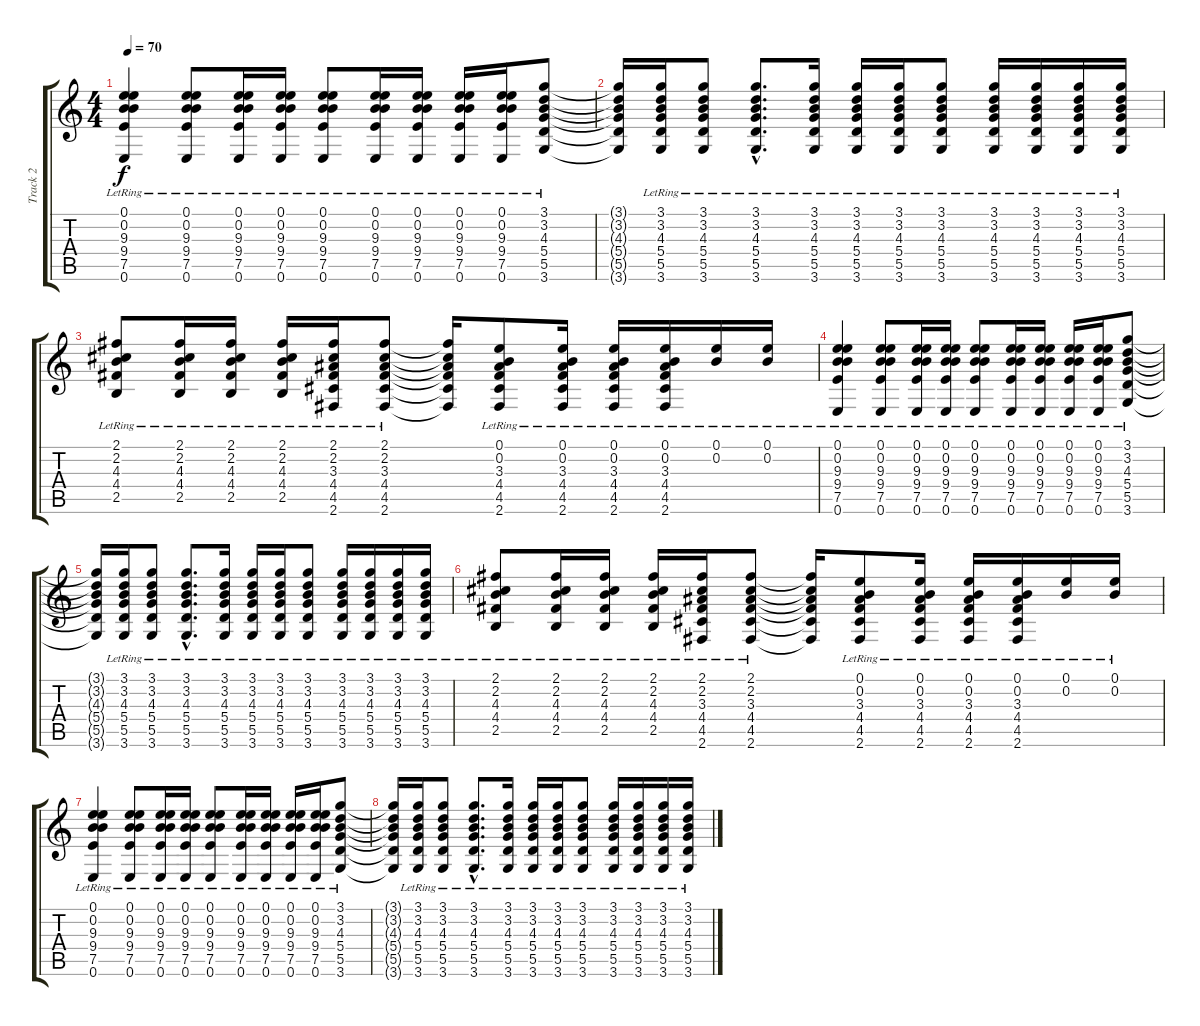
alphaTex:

\track ("Track 2" "Track 2") {instrument electricguitarclean}
\staff {score tabs}
\tuning (E4 B3 G3 D3 A2 E2) {hide}
\ts (4 4)
\tempo 70
\clef g2
\ks c
(0.1{lr} 0.2{lr} 9.3{lr} 9.4{lr} 7.5{lr} 0.6{lr}).4{dy f} (0.1{lr} 0.2{lr} 9.3{lr} 9.4{lr} 7.5{lr} 0.6{lr}).8 (0.1{lr} 0.2{lr} 9.3{lr} 9.4{lr} 7.5{lr} 0.6{lr}).16 (0.1{lr} 0.2{lr} 9.3{lr} 9.4{lr} 7.5{lr} 0.6{lr}).16 (0.1{lr} 0.2{lr} 9.3{lr} 9.4{lr} 7.5{lr} 0.6{lr}).8 (0.1{lr} 0.2{lr} 9.3{lr} 9.4{lr} 7.5{lr} 0.6{lr}).16 (0.1{lr} 0.2{lr} 9.3{lr} 9.4{lr} 7.5{lr} 0.6{lr}).16 (0.1{lr} 0.2{lr} 9.3{lr} 9.4{lr} 7.5{lr} 0.6{lr}).16 (0.1{lr} 0.2{lr} 9.3{lr} 9.4{lr} 7.5{lr} 0.6{lr}).16 (3.1{lr} 3.2{lr} 4.3{lr} 5.4{lr} 5.5{lr} 3.6{lr}).8 |
(3.1{t} 3.2{t} 4.3{t} 5.4{t} 5.5{t} 3.6{t}).16 (3.1{lr} 3.2{lr} 4.3{lr} 5.4{lr} 5.5{lr} 3.6{lr}).16 (3.1{lr} 3.2{lr} 4.3{lr} 5.4{lr} 5.5{lr} 3.6{lr}).8 (3.1{hac lr} 3.2{hac lr} 4.3{hac lr} 5.4{hac lr} 5.5{hac lr} 3.6{hac lr}).8{d} (3.1{lr} 3.2{lr} 4.3{lr} 5.4{lr} 5.5{lr} 3.6{lr}).16 (3.1{lr} 3.2{lr} 4.3{lr} 5.4{lr} 5.5{lr} 3.6{lr}).16 (3.1{lr} 3.2{lr} 4.3{lr} 5.4{lr} 5.5{lr} 3.6{lr}).16 (3.1{lr} 3.2{lr} 4.3{lr} 5.4{lr} 5.5{lr} 3.6{lr}).8 (3.1{lr} 3.2{lr} 4.3{lr} 5.4{lr} 5.5{lr} 3.6{lr}).16 (3.1{lr} 3.2{lr} 4.3{lr} 5.4{lr} 5.5{lr} 3.6{lr}).16 (3.1{lr} 3.2{lr} 4.3{lr} 5.4{lr} 5.5{lr} 3.6{lr}).16 (3.1{lr} 3.2{lr} 4.3{lr} 5.4{lr} 5.5{lr} 3.6{lr}).16 |
(2.1{lr} 2.2{lr} 4.3{lr} 4.4{lr} 2.5{lr}).8 (2.1{lr} 2.2{lr} 4.3{lr} 4.4{lr} 2.5{lr}).16 (2.1{lr} 2.2{lr} 4.3{lr} 4.4{lr} 2.5{lr}).16 (2.1{lr} 2.2{lr} 4.3{lr} 4.4{lr} 2.5{lr}).16 (2.1{lr} 2.2{lr} 3.3{lr} 4.4{lr} 4.5{lr} 2.6{lr}).16 (2.1{lr} 2.2{lr} 3.3{lr} 4.4{lr} 4.5{lr} 2.6{lr}).8 (2.1{t} 2.2{t} 3.3{t} 4.4{t} 4.5{t} 2.6{t}).16 (0.1{lr} 0.2{lr} 3.3{lr} 4.4{lr} 4.5{lr} 2.6{lr}).8 (0.1{lr} 0.2{lr} 3.3{lr} 4.4{lr} 4.5{lr} 2.6{lr}).16 (0.1{lr} 0.2{lr} 3.3{lr} 4.4{lr} 4.5{lr} 2.6{lr}).16 (0.1{lr} 0.2{lr} 3.3{lr} 4.4{lr} 4.5{lr} 2.6{lr}).16 (0.1{lr} 0.2{lr}).16 (0.1{lr} 0.2{lr}).16 |
(0.1{lr} 0.2{lr} 9.3{lr} 9.4{lr} 7.5{lr} 0.6{lr}).4 (0.1{lr} 0.2{lr} 9.3{lr} 9.4{lr} 7.5{lr} 0.6{lr}).8 (0.1{lr} 0.2{lr} 9.3{lr} 9.4{lr} 7.5{lr} 0.6{lr}).16 (0.1{lr} 0.2{lr} 9.3{lr} 9.4{lr} 7.5{lr} 0.6{lr}).16 (0.1{lr} 0.2{lr} 9.3{lr} 9.4{lr} 7.5{lr} 0.6{lr}).8 (0.1{lr} 0.2{lr} 9.3{lr} 9.4{lr} 7.5{lr} 0.6{lr}).16 (0.1{lr} 0.2{lr} 9.3{lr} 9.4{lr} 7.5{lr} 0.6{lr}).16 (0.1{lr} 0.2{lr} 9.3{lr} 9.4{lr} 7.5{lr} 0.6{lr}).16 (0.1{lr} 0.2{lr} 9.3{lr} 9.4{lr} 7.5{lr} 0.6{lr}).16 (3.1{lr} 3.2{lr} 4.3{lr} 5.4{lr} 5.5{lr} 3.6{lr}).8 |
(3.1{t} 3.2{t} 4.3{t} 5.4{t} 5.5{t} 3.6{t}).16 (3.1{lr} 3.2{lr} 4.3{lr} 5.4{lr} 5.5{lr} 3.6{lr}).16 (3.1{lr} 3.2{lr} 4.3{lr} 5.4{lr} 5.5{lr} 3.6{lr}).8 (3.1{hac lr} 3.2{hac lr} 4.3{hac lr} 5.4{hac lr} 5.5{hac lr} 3.6{hac lr}).8{d} (3.1{lr} 3.2{lr} 4.3{lr} 5.4{lr} 5.5{lr} 3.6{lr}).16 (3.1{lr} 3.2{lr} 4.3{lr} 5.4{lr} 5.5{lr} 3.6{lr}).16 (3.1{lr} 3.2{lr} 4.3{lr} 5.4{lr} 5.5{lr} 3.6{lr}).16 (3.1{lr} 3.2{lr} 4.3{lr} 5.4{lr} 5.5{lr} 3.6{lr}).8 (3.1{lr} 3.2{lr} 4.3{lr} 5.4{lr} 5.5{lr} 3.6{lr}).16 (3.1{lr} 3.2{lr} 4.3{lr} 5.4{lr} 5.5{lr} 3.6{lr}).16 (3.1{lr} 3.2{lr} 4.3{lr} 5.4{lr} 5.5{lr} 3.6{lr}).16 (3.1{lr} 3.2{lr} 4.3{lr} 5.4{lr} 5.5{lr} 3.6{lr}).16 |
(2.1{lr} 2.2{lr} 4.3{lr} 4.4{lr} 2.5{lr}).8 (2.1{lr} 2.2{lr} 4.3{lr} 4.4{lr} 2.5{lr}).16 (2.1{lr} 2.2{lr} 4.3{lr} 4.4{lr} 2.5{lr}).16 (2.1{lr} 2.2{lr} 4.3{lr} 4.4{lr} 2.5{lr}).16 (2.1{lr} 2.2{lr} 3.3{lr} 4.4{lr} 4.5{lr} 2.6{lr}).16 (2.1{lr} 2.2{lr} 3.3{lr} 4.4{lr} 4.5{lr} 2.6{lr}).8 (2.1{t} 2.2{t} 3.3{t} 4.4{t} 4.5{t} 2.6{t}).16 (0.1{lr} 0.2{lr} 3.3{lr} 4.4{lr} 4.5{lr} 2.6{lr}).8 (0.1{lr} 0.2{lr} 3.3{lr} 4.4{lr} 4.5{lr} 2.6{lr}).16 (0.1{lr} 0.2{lr} 3.3{lr} 4.4{lr} 4.5{lr} 2.6{lr}).16 (0.1{lr} 0.2{lr} 3.3{lr} 4.4{lr} 4.5{lr} 2.6{lr}).16 (0.1{lr} 0.2{lr}).16 (0.1{lr} 0.2{lr}).16 |
(0.1{lr} 0.2{lr} 9.3{lr} 9.4{lr} 7.5{lr} 0.6{lr}).4 (0.1{lr} 0.2{lr} 9.3{lr} 9.4{lr} 7.5{lr} 0.6{lr}).8 (0.1{lr} 0.2{lr} 9.3{lr} 9.4{lr} 7.5{lr} 0.6{lr}).16 (0.1{lr} 0.2{lr} 9.3{lr} 9.4{lr} 7.5{lr} 0.6{lr}).16 (0.1{lr} 0.2{lr} 9.3{lr} 9.4{lr} 7.5{lr} 0.6{lr}).8 (0.1{lr} 0.2{lr} 9.3{lr} 9.4{lr} 7.5{lr} 0.6{lr}).16 (0.1{lr} 0.2{lr} 9.3{lr} 9.4{lr} 7.5{lr} 0.6{lr}).16 (0.1{lr} 0.2{lr} 9.3{lr} 9.4{lr} 7.5{lr} 0.6{lr}).16 (0.1{lr} 0.2{lr} 9.3{lr} 9.4{lr} 7.5{lr} 0.6{lr}).16 (3.1{lr} 3.2{lr} 4.3{lr} 5.4{lr} 5.5{lr} 3.6{lr}).8 |
(3.1{t} 3.2{t} 4.3{t} 5.4{t} 5.5{t} 3.6{t}).16 (3.1{lr} 3.2{lr} 4.3{lr} 5.4{lr} 5.5{lr} 3.6{lr}).16 (3.1{lr} 3.2{lr} 4.3{lr} 5.4{lr} 5.5{lr} 3.6{lr}).8 (3.1{hac lr} 3.2{hac lr} 4.3{hac lr} 5.4{hac lr} 5.5{hac lr} 3.6{hac lr}).8{d} (3.1{lr} 3.2{lr} 4.3{lr} 5.4{lr} 5.5{lr} 3.6{lr}).16 (3.1{lr} 3.2{lr} 4.3{lr} 5.4{lr} 5.5{lr} 3.6{lr}).16 (3.1{lr} 3.2{lr} 4.3{lr} 5.4{lr} 5.5{lr} 3.6{lr}).16 (3.1{lr} 3.2{lr} 4.3{lr} 5.4{lr} 5.5{lr} 3.6{lr}).8 (3.1{lr} 3.2{lr} 4.3{lr} 5.4{lr} 5.5{lr} 3.6{lr}).16 (3.1{lr} 3.2{lr} 4.3{lr} 5.4{lr} 5.5{lr} 3.6{lr}).16 (3.1{lr} 3.2{lr} 4.3{lr} 5.4{lr} 5.5{lr} 3.6{lr}).16 (3.1{lr} 3.2{lr} 4.3{lr} 5.4{lr} 5.5{lr} 3.6{lr}).16
